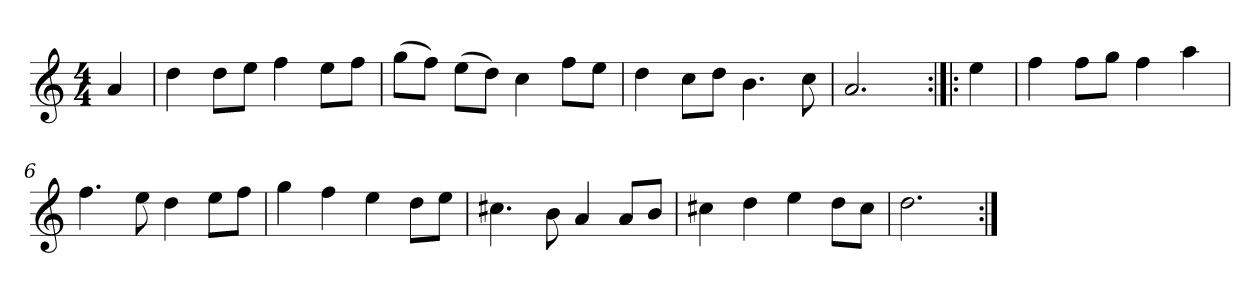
**kern
*part1
*staff1
*clefG2
*k[]
*D:dor
*M4/4
*MM120
=
4a
=1
4dd
8dd\L
8ee\J
4ff
8ee\L
8ff\J
=2
(8gg\L
8ff\J)
(8ee\L
8dd\J)
4cc
8ff\L
8ee\J
=3
4dd
8cc\L
8dd\J
4.b
8cc
=4
2.a
=:|!|:
4ee
=5
4ff
8ff\L
8gg\J
4ff
4aa
=6
4.ff
8ee
4dd
8ee\L
8ff\J
=7
4gg
4ff
4ee
8dd\L
8ee\J
=8
4.cc#X
8b
4a
8a/L
8b/J
=9
4cc#X
4dd
4ee
8dd\L
8cc#\J
=10
2.dd
=:|!
*-
